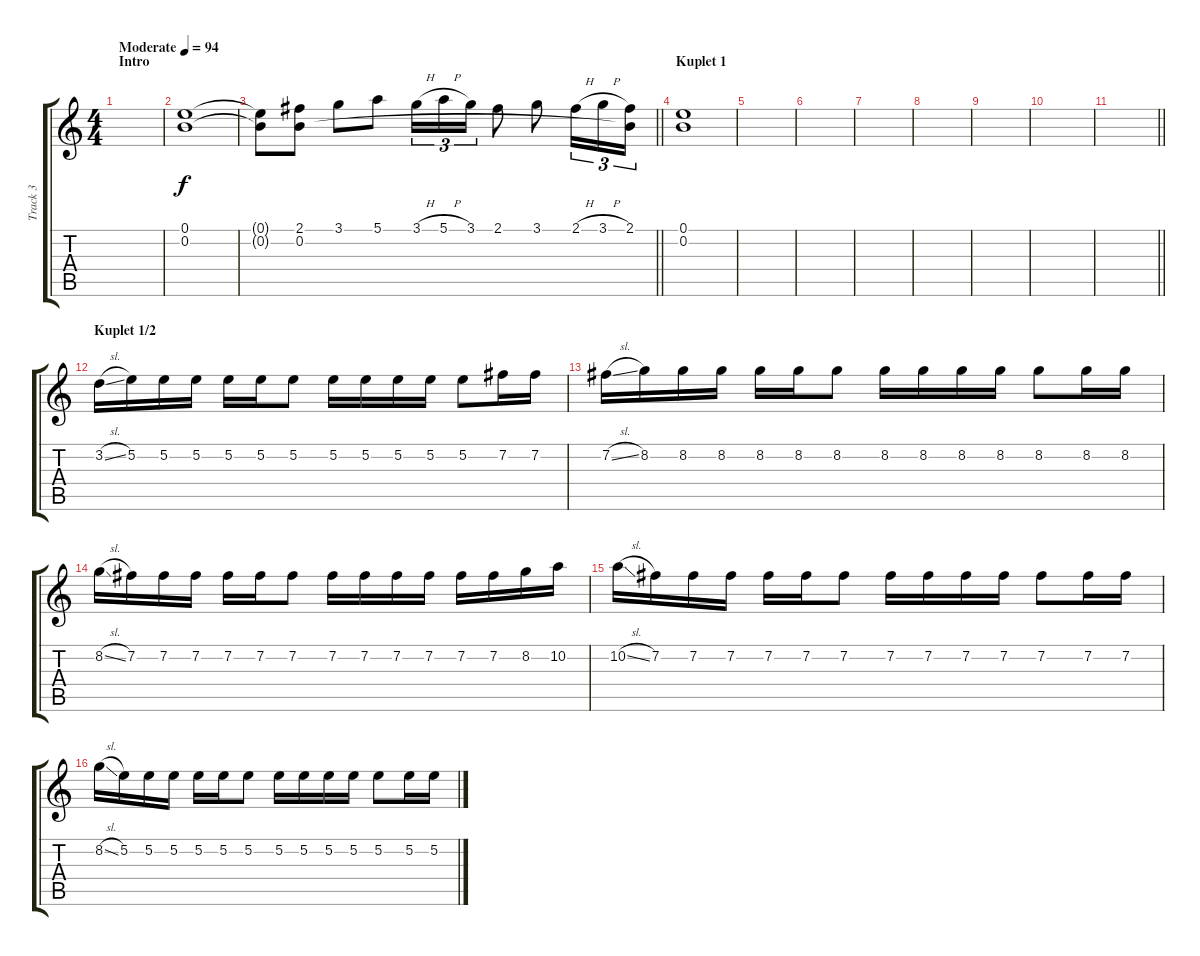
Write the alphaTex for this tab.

\track ("Track 3" "Track 3") {instrument acousticguitarsteel}
\staff {score tabs}
\tuning (E4 B3 G3 D3 A2 E2) {hide}
\ts (4 4)
\section ("" "Intro")
\tempo (94 "Moderate")
\clef g2
\ks c
|
(0.1 0.2).1 |
\barLineRight lightlight
(0.1{t} 0.2{t}).8 (2.1 0.2).8 3.1.8 5.1.8 3.1{h}.16{tu (3 2)} 5.1{h}.16{tu (3 2)} 3.1.16{tu (3 2)} 2.1.8 3.1.8 2.1{h}.16{tu (3 2)} 3.1{h}.16{tu (3 2)} (2.1 0.2{t}).16{tu (3 2)} |
\section ("" "Kuplet 1")
(0.1 0.2).1 |
|
|
|
|
|
|
\barLineRight lightlight
|
\section ("" "Kuplet 1/2")
3.2{sl}.16 5.2.16 5.2.16 5.2.16 5.2.16 5.2.16 5.2.8 5.2.16 5.2.16 5.2.16 5.2.16 5.2.8 7.2.16 7.2.16 |
7.2{sl}.16 8.2.16 8.2.16 8.2.16 8.2.16 8.2.16 8.2.8 8.2.16 8.2.16 8.2.16 8.2.16 8.2.8 8.2.16 8.2.16 |
8.2{sl}.16 7.2.16 7.2.16 7.2.16 7.2.16 7.2.16 7.2.8 7.2.16 7.2.16 7.2.16 7.2.16 7.2.16 7.2.16 8.2.16 10.2.16 |
10.2{sl}.16 7.2.16 7.2.16 7.2.16 7.2.16 7.2.16 7.2.8 7.2.16 7.2.16 7.2.16 7.2.16 7.2.8 7.2.16 7.2.16 |
8.2{sl}.16 5.2.16 5.2.16 5.2.16 5.2.16 5.2.16 5.2.8 5.2.16 5.2.16 5.2.16 5.2.16 5.2.8 5.2.16 5.2.16
